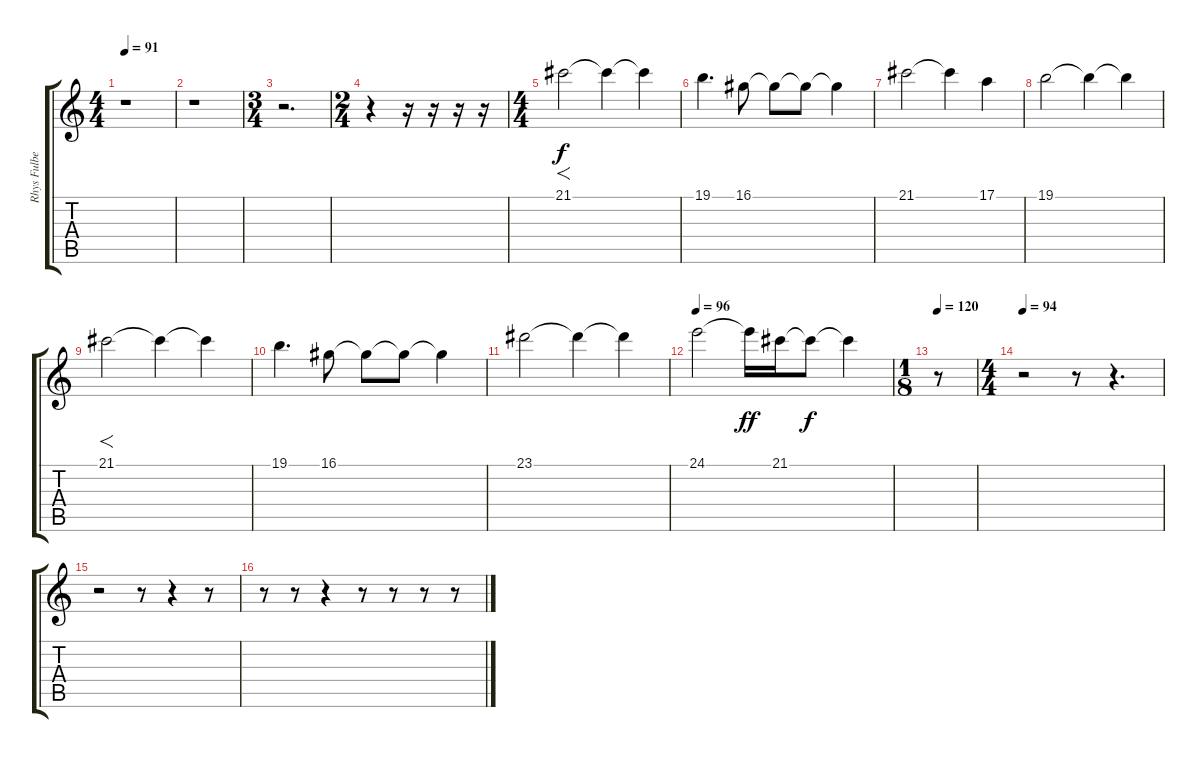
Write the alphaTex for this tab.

\track ("Rhys Fulber" "Rhys Fulbe") {instrument stringensemble1}
\staff {score tabs}
\tuning (E4 B3 G3 D3 A2 E2) {hide}
\ts (4 4)
\tempo 91
\clef g2
\ks c
r.1{dy f} |
r.1 |
\ts (3 4)
r.2{d} |
\ts (2 4)
r.4 r.16 r.16 r.16 r.16 |
\ts (4 4)
21.1.2{f} 21.1{t}.4 21.1{t}.4 |
19.1.4{d} 16.1.8 16.1{t}.8 16.1{t}.8 16.1{t}.4 |
21.1.2 21.1{t}.4 17.1.4 |
19.1.2 19.1{t}.4 19.1{t}.4 |
21.1.2{f} 21.1{t}.4 21.1{t}.4 |
19.1.4{d} 16.1.8 16.1{t}.8 16.1{t}.8 16.1{t}.4 |
23.1.2 23.1{t}.4 23.1{t}.4 |
\tempo 96
24.1.2 24.1{t}.16{dy ff} 21.1.16 21.1{t}.8{dy f} 21.1{t}.4 |
\ts (1 8)
\tempo 120
r.8 |
\ts (4 4)
\tempo 94
r.2 r.8 r.4{d} |
r.2 r.8 r.4 r.8 |
r.8 r.8 r.4 r.8 r.8 r.8 r.8
